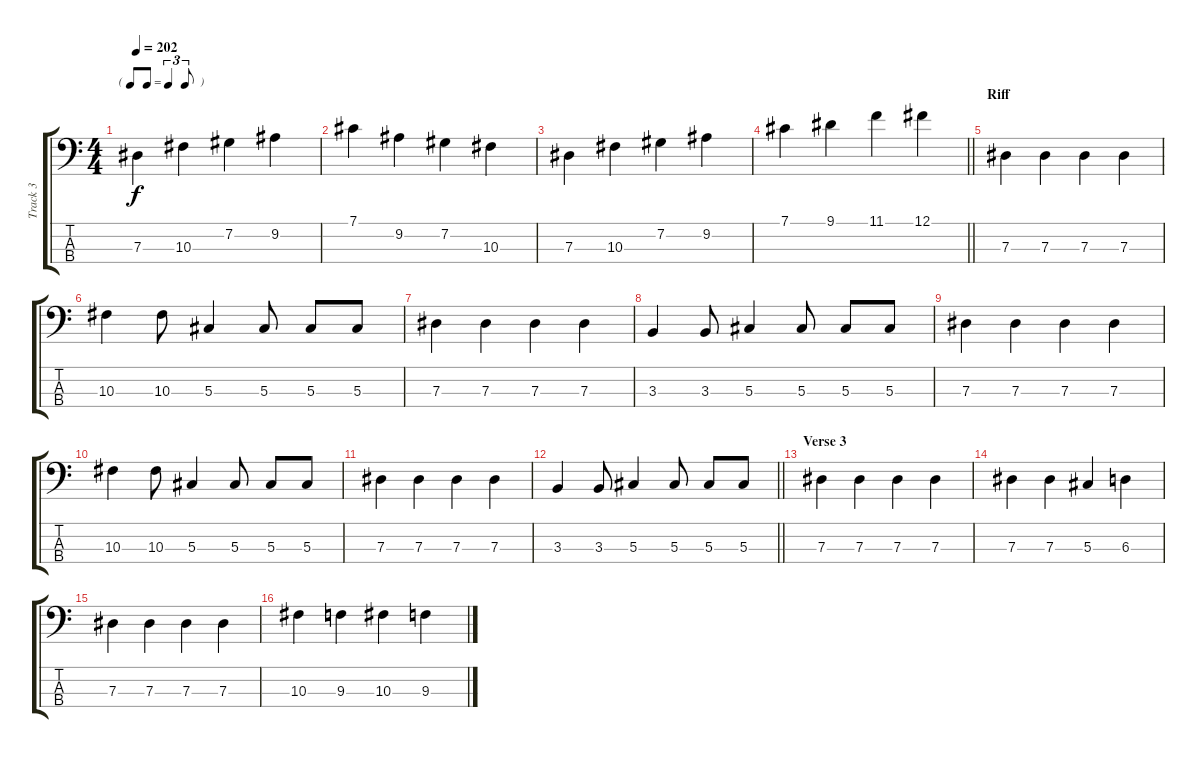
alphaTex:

\track ("Track 3" "Track 3") {instrument electricbassfinger}
\staff {score tabs}
\tuning (Gb2 Db2 Ab1 Eb1) {hide}
\ts (4 4)
\tf triplet8th
\tempo 202
\clef f4
\ks c
7.3.4{dy f} 10.3.4 7.2.4 9.2.4 |
7.1.4 9.2.4 7.2.4 10.3.4 |
7.3.4 10.3.4 7.2.4 9.2.4 |
\barLineRight lightlight
7.1.4 9.1.4 11.1.4 12.1.4 |
\section ("" "Riff")
7.3.4 7.3.4 7.3.4 7.3.4 |
10.3.4 10.3.8 5.3.4 5.3.8 5.3.8 5.3.8 |
7.3.4 7.3.4 7.3.4 7.3.4 |
3.3.4 3.3.8 5.3.4 5.3.8 5.3.8 5.3.8 |
7.3.4 7.3.4 7.3.4 7.3.4 |
10.3.4 10.3.8 5.3.4 5.3.8 5.3.8 5.3.8 |
7.3.4 7.3.4 7.3.4 7.3.4 |
\barLineRight lightlight
3.3.4 3.3.8 5.3.4 5.3.8 5.3.8 5.3.8 |
\section ("" "Verse 3")
7.3.4 7.3.4 7.3.4 7.3.4 |
7.3.4 7.3.4 5.3.4 6.3.4 |
7.3.4 7.3.4 7.3.4 7.3.4 |
10.3.4 9.3.4 10.3.4 9.3.4
